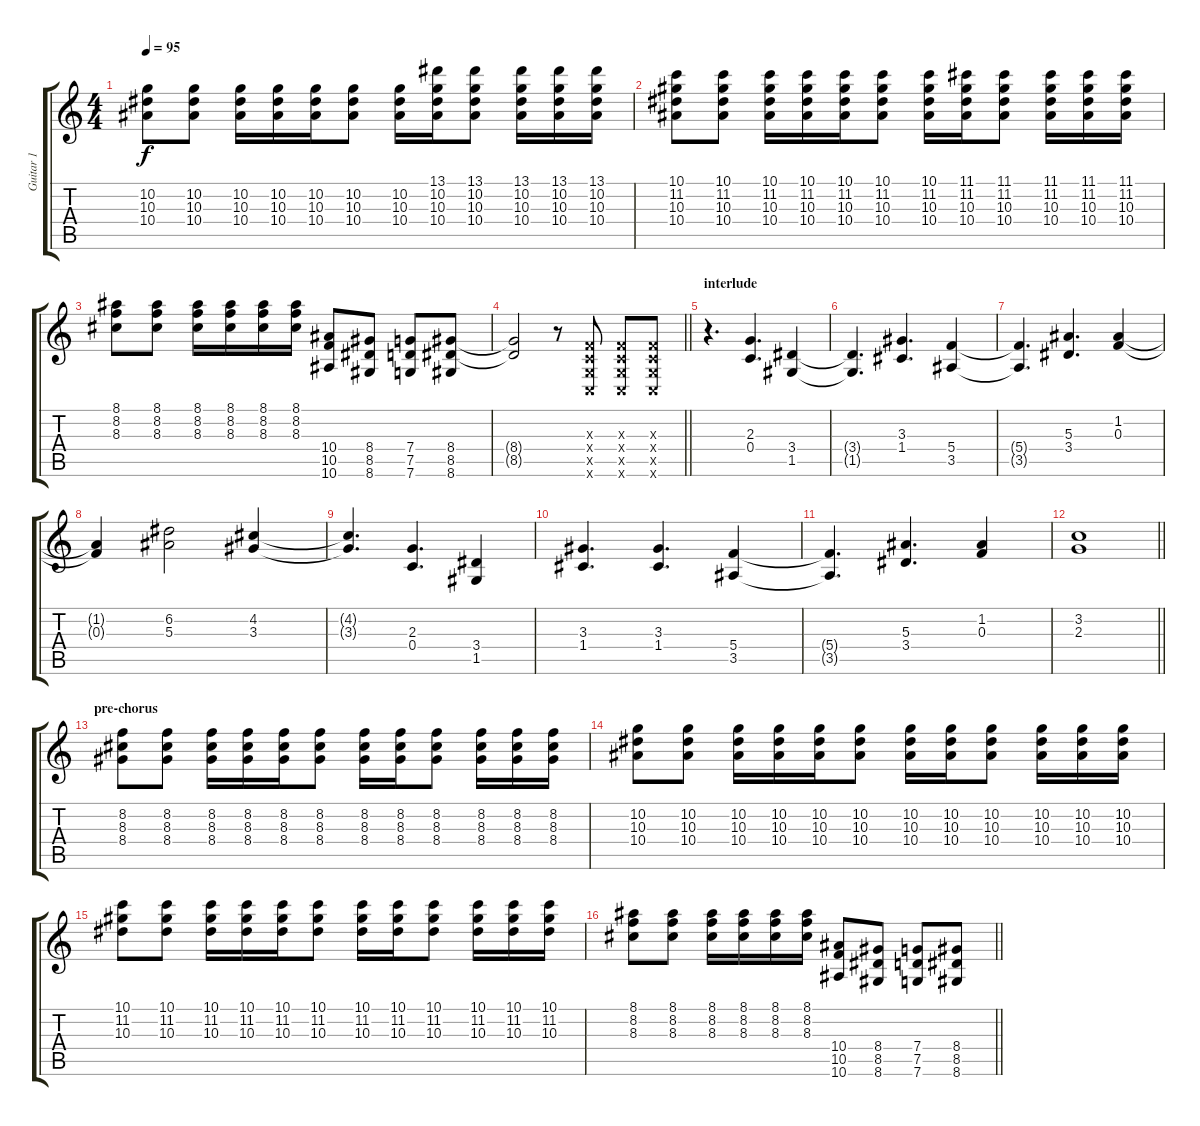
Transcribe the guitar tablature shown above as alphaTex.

\track ("Guitar 1" "Guitar 1") {instrument acousticguitarsteel}
\staff {score tabs}
\tuning (D4 A3 F3 C3 G2 C2) {hide}
\ts (4 4)
\tempo 95
\clef g2
\ks c
(10.2 10.3 10.4).8{dy f} (10.2 10.3 10.4).8 (10.2 10.3 10.4).16 (10.2 10.3 10.4).16 (10.2 10.3 10.4).16 (10.2 10.3 10.4).8 (10.2 10.3 10.4).16 (13.1 10.2 10.3 10.4).16 (13.1 10.2 10.3 10.4).8 (13.1 10.2 10.3 10.4).16 (13.1 10.2 10.3 10.4).16 (13.1 10.2 10.3 10.4).16 |
(10.1 11.2 10.3 10.4).8 (10.1 11.2 10.3 10.4).8 (10.1 11.2 10.3 10.4).16 (10.1 11.2 10.3 10.4).16 (10.1 11.2 10.3 10.4).16 (10.1 11.2 10.3 10.4).8 (10.1 11.2 10.3 10.4).16 (11.1 11.2 10.3 10.4).16 (11.1 11.2 10.3 10.4).8 (11.1 11.2 10.3 10.4).16 (11.1 11.2 10.3 10.4).16 (11.1 11.2 10.3 10.4).16 |
(8.1 8.2 8.3).8 (8.1 8.2 8.3).8 (8.1 8.2 8.3).16 (8.1 8.2 8.3).16 (8.1 8.2 8.3).16 (8.1 8.2 8.3).16 (10.4 10.5 10.6).8 (8.4 8.5 8.6).8 (7.4 7.5 7.6).8 (8.4 8.5 8.6).8 |
\barLineRight lightlight
(8.4{t} 8.5{t}).2 r.8 (0.3{x} 0.4{x} 0.5{x} 0.6{x}).8 (0.3{x} 0.4{x} 0.5{x} 0.6{x}).8 (0.3{x} 0.4{x} 0.5{x} 0.6{x}).8 |
\section ("" "interlude")
r.4{d} (2.3 0.4).4{d} (3.4 1.5).4 |
(3.4{t} 1.5{t}).4{d} (3.3 1.4).4{d} (5.4 3.5).4 |
(5.4{t} 3.5{t}).4{d} (5.3 3.4).4{d} (1.2 0.3).4 |
(1.2{t} 0.3{t}).4 (6.2 5.3).2 (4.2 3.3).4 |
(4.2{t} 3.3{t}).4{d} (2.3 0.4).4{d} (3.4 1.5).4 |
(3.3 1.4).4{d} (3.3 1.4).4{d} (5.4 3.5).4 |
(5.4{t} 3.5{t}).4{d} (5.3 3.4).4{d} (1.2 0.3).4 |
\barLineRight lightlight
(3.2 2.3).1 |
\section ("" "pre-chorus")
(8.2 8.3 8.4).8 (8.2 8.3 8.4).8 (8.2 8.3 8.4).16 (8.2 8.3 8.4).16 (8.2 8.3 8.4).16 (8.2 8.3 8.4).8 (8.2 8.3 8.4).16 (8.2 8.3 8.4).16 (8.2 8.3 8.4).8 (8.2 8.3 8.4).16 (8.2 8.3 8.4).16 (8.2 8.3 8.4).16 |
(10.2 10.3 10.4).8 (10.2 10.3 10.4).8 (10.2 10.3 10.4).16 (10.2 10.3 10.4).16 (10.2 10.3 10.4).16 (10.2 10.3 10.4).8 (10.2 10.3 10.4).16 (10.2 10.3 10.4).16 (10.2 10.3 10.4).8 (10.2 10.3 10.4).16 (10.2 10.3 10.4).16 (10.2 10.3 10.4).16 |
(10.1 11.2 10.3).8 (10.1 11.2 10.3).8 (10.1 11.2 10.3).16 (10.1 11.2 10.3).16 (10.1 11.2 10.3).16 (10.1 11.2 10.3).8 (10.1 11.2 10.3).16 (10.1 11.2 10.3).16 (10.1 11.2 10.3).8 (10.1 11.2 10.3).16 (10.1 11.2 10.3).16 (10.1 11.2 10.3).16 |
\barLineRight lightlight
(8.1 8.2 8.3).8 (8.1 8.2 8.3).8 (8.1 8.2 8.3).16 (8.1 8.2 8.3).16 (8.1 8.2 8.3).16 (8.1 8.2 8.3).16 (10.4 10.5 10.6).8 (8.4 8.5 8.6).8 (7.4 7.5 7.6).8 (8.4 8.5 8.6).8
